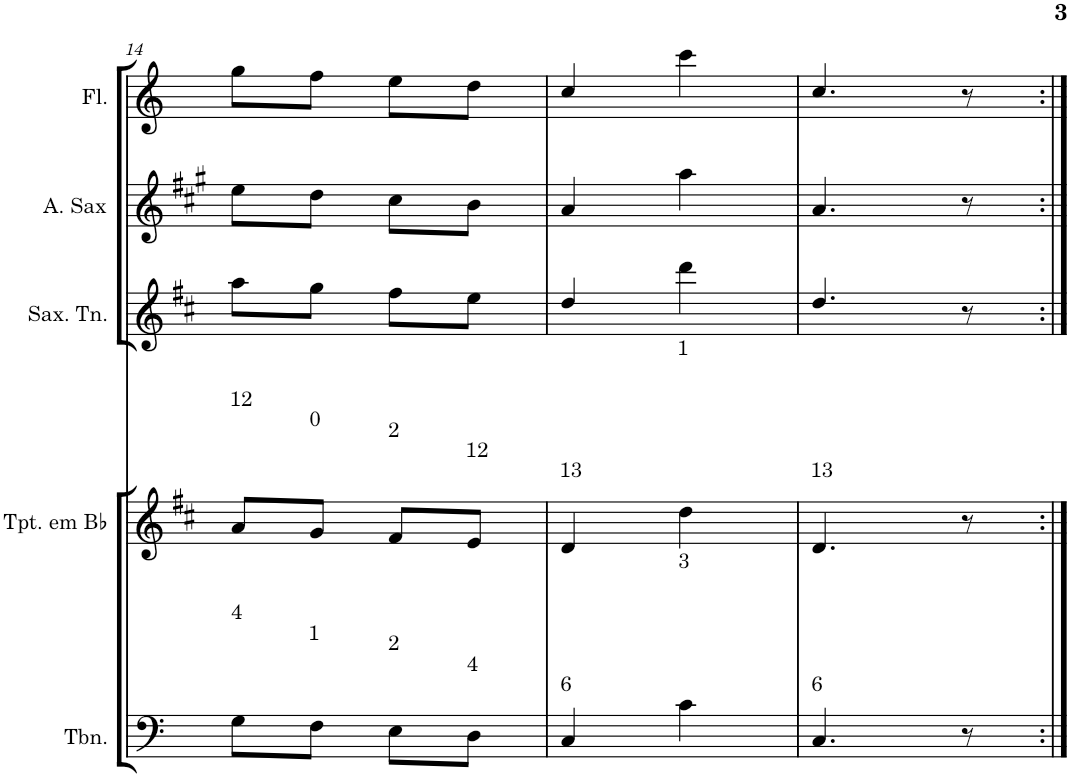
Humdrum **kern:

**kern	**kern	**kern	**kern	**kern
*part5	*part4	*part3	*part2	*part1
*staff5	*staff4	*staff3	*staff2	*staff1
*I"Trombone	*I"Trompete em Bb	*I"Saxofone Tenor	*I"Saxofone Alto	*I"Flauta Transversal
*I'Tbn.	*I'Tpt. em Bb	*I'Sax. Tn.	*	*I'Fl.
!!LO:PB:g=z
*clefF4	*clefG2	*clefG2	*clefG2	*clefG2
*	*Trd1c2	*Trd8c14	*Trd5c9	*
*k[]	*k[f#c#]	*k[f#c#]	*k[f#c#g#]	*k[]
*M2/4	*M2/4	*M2/4	*M2/4	*M2/4
=14	=14	=14	=14	=14
!	!LO:TX:a:t=12	!	!	!
!LO:TX:a:t=4	!	!	!	!
8G\L	8a/L	8aa\L	8ee\L	8gg\L
!	!LO:TX:a:t=0	!	!	!
!LO:TX:a:t=1	!	!	!	!
8F\J	8g/J	8gg\J	8dd\J	8ff\J
!	!LO:TX:a:t=2	!	!	!
!LO:TX:a:t=2	!	!	!	!
8E\L	8f#/L	8ff#\L	8cc#\L	8ee\L
!	!LO:TX:a:t=12	!	!	!
!LO:TX:a:t=4	!	!	!	!
8D\J	8e/J	8ee\J	8b\J	8dd\J
=15	=15	=15	=15	=15
!	!LO:TX:a:t=13	!	!	!
!LO:TX:a:t=6	!	!	!	!
4C/	4d/	4dd/	4a/	4cc/
!	!LO:TX:a:t=1	!	!	!
!LO:TX:a:t=3	!	!	!	!
4c\	4dd\	4ddd\	4aa\	4ccc\
=16	=16	=16	=16	=16
!	!LO:TX:a:t=13	!	!	!
!LO:TX:a:t=6	!	!	!	!
4.C/	4.d/	4.dd/	4.a/	4.cc/
8r	8r	8r	8r	8r
=:|!	=:|!	=:|!	=:|!	=:|!
*-	*-	*-	*-	*-
